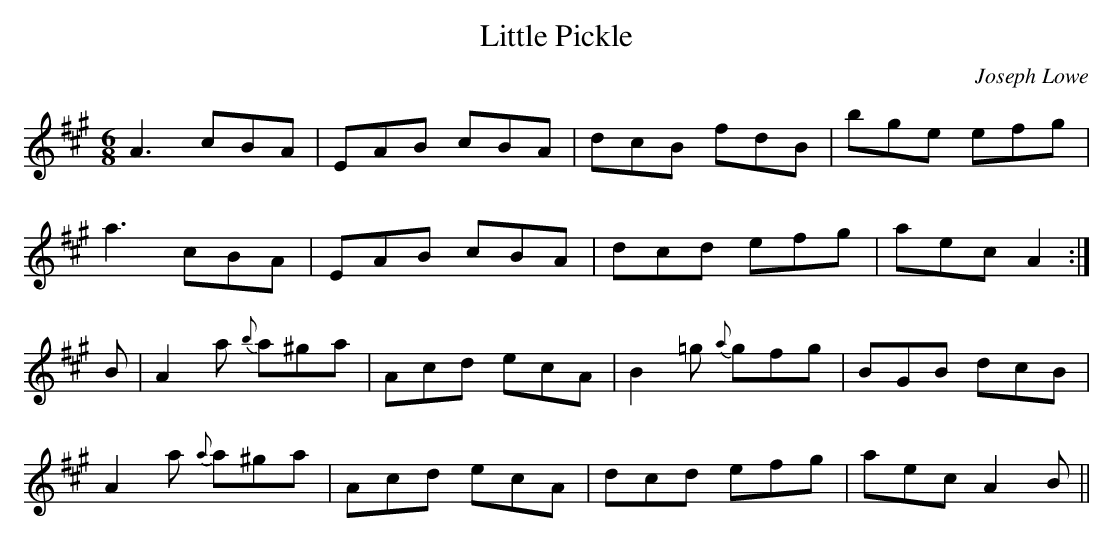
X:1
T:Little Pickle
C:Joseph Lowe
M:6/8
L:1/8
K:A
A3 cBA|EAB cBA|dcB fdB|bge efg|
a3 cBA|EAB cBA|dcd efg|aec A2:|
B|A2a {b}a^ga|Acd ecA|B2 =g {a}gfg|BGB dcB|
A2a {a}a^ga|Acd ecA|dcd efg|aec A2B||
